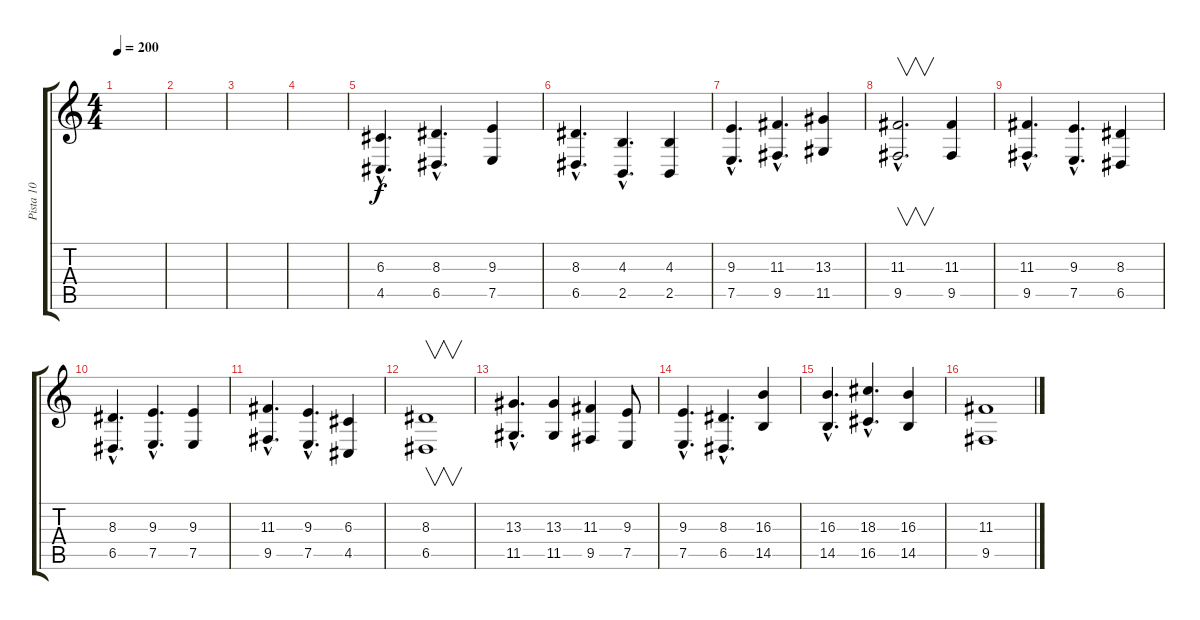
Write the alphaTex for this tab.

\track ("Pista 10" "Pista 10") {instrument pad4choir}
\staff {score tabs}
\tuning (E4 B3 G3 D3 A2 E2) {hide}
\ts (4 4)
\tempo 200
\clef g2
\ks c
|
|
|
|
(6.3{hac} 4.5{hac}).4{d} (8.3{hac} 6.5{hac}).4{d} (9.3 7.5).4 |
(8.3{hac} 6.5{hac}).4{d} (4.3{hac} 2.5{hac}).4{d} (4.3 2.5).4 |
(9.3{hac} 7.5{hac}).4{d} (11.3{hac} 9.5{hac}).4{d} (13.3 11.5).4 |
(11.3{hac} 9.5{hac}).2{v d} (11.3 9.5).4 |
(11.3{hac} 9.5{hac}).4{d} (9.3{hac} 7.5{hac}).4{d} (8.3 6.5).4 |
(8.3{hac} 6.5{hac}).4{d} (9.3{hac} 7.5{hac}).4{d} (9.3 7.5).4 |
(11.3{hac} 9.5{hac}).4{d} (9.3{hac} 7.5{hac}).4{d} (6.3 4.5).4 |
(8.3 6.5).1{v} |
(13.3{hac} 11.5{hac}).4{d} (13.3 11.5).4 (11.3 9.5).4 (9.3 7.5).8 |
(9.3{hac} 7.5{hac}).4{d} (8.3{hac} 6.5{hac}).4{d} (16.3 14.5).4 |
(16.3{hac} 14.5{hac}).4{d} (18.3{hac} 16.5{hac}).4{d} (16.3 14.5).4 |
(11.3 9.5).1
